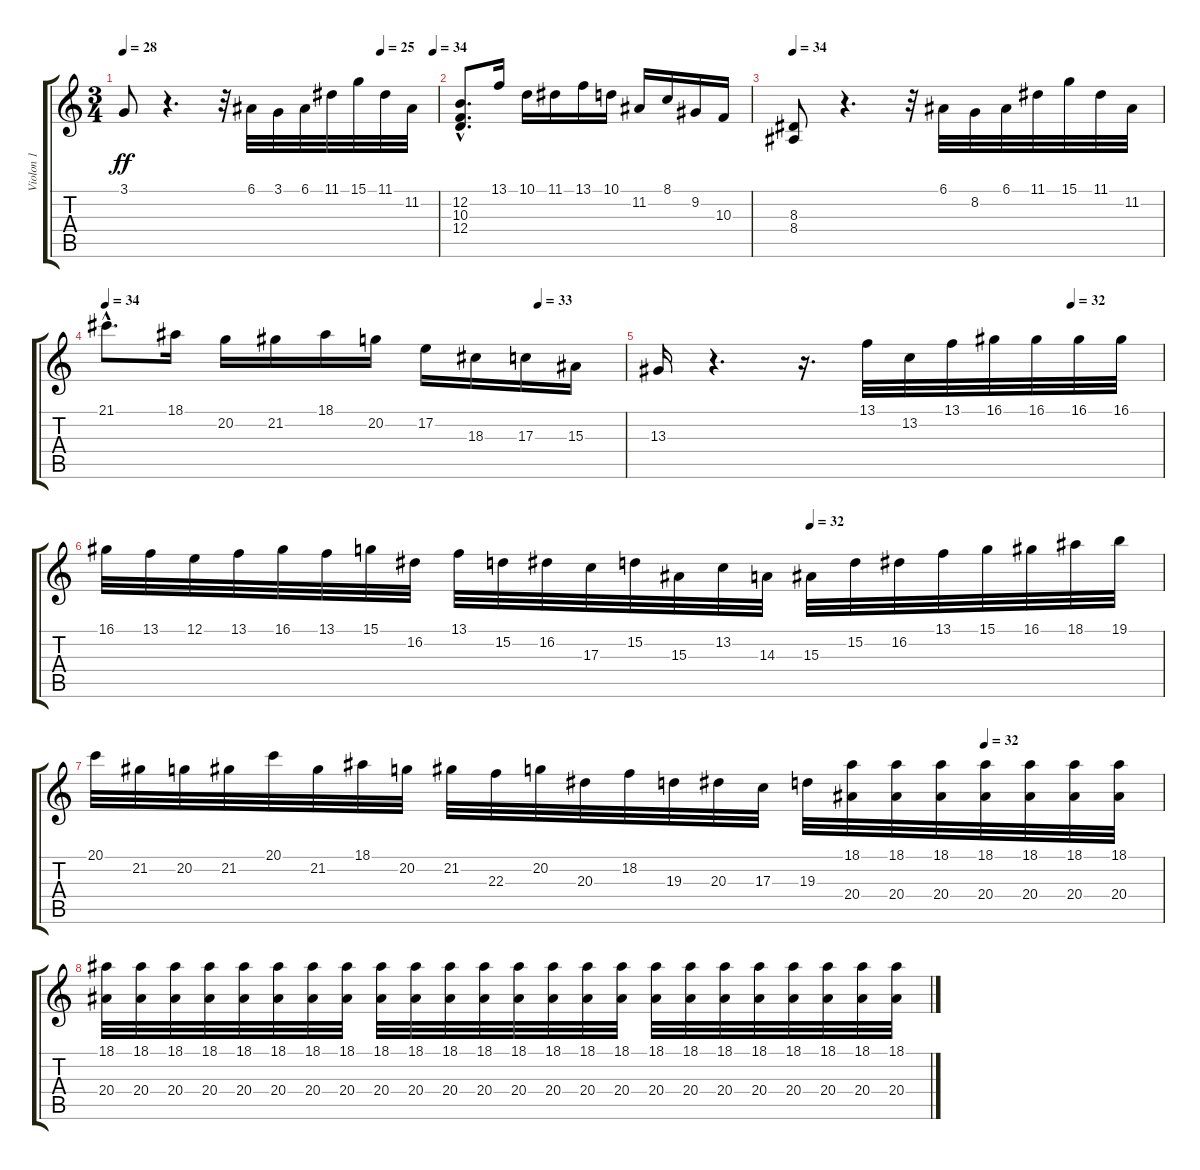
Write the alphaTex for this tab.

\track ("Violon 1" "Violon 1") {instrument violin}
\staff {score tabs}
\tuning (E4 B3 G3 D3 A2 E2) {hide}
\ts (3 4)
\tempo 28
\tempo (25 0.8194444444444444)
\tempo (34 0.9861111111111112)
\clef g2
\ks c
3.1.8{dy ff} r.4{d} r.32 6.1.32 3.1.32 6.1.32 11.1.32 15.1.32 11.1.32 11.2.32 |
(12.2{hac} 10.3{hac} 12.4{hac}).8{d} 13.1.16 10.1.16 11.1.16 13.1.16 10.1.16 11.2.16 8.1.16 9.2.16 10.3.16 |
\tempo 34
(8.3 8.4).8 r.4{d} r.32 6.1.32 8.2.32 6.1.32 11.1.32 15.1.32 11.1.32 11.2.32 |
\tempo 34
\tempo (33 0.8333333333333334)
21.1{hac}.8{d} 18.1.16 20.2.16 21.2.16 18.1.16 20.2.16 17.2.16 18.3.16 17.3.16 15.3.16 |
\tempo (32 0.8194444444444444)
13.3.16 r.4{d} r.16{d} 13.1.32 13.2.32 13.1.32 16.1.32 16.1.32 16.1.32 16.1.32 |
\tempo (32 0.6666666666666666)
16.1.32 13.1.32 12.1.32 13.1.32 16.1.32 13.1.32 15.1.32 16.2.32 13.1.32 15.2.32 16.2.32 17.3.32 15.2.32 15.3.32 13.2.32 14.3.32 15.3.32 15.2.32 16.2.32 13.1.32 15.1.32 16.1.32 18.1.32 19.1.32 |
\tempo (32 0.8333333333333334)
20.1.32 21.2.32 20.2.32 21.2.32 20.1.32 21.2.32 18.1.32 20.2.32 21.2.32 22.3.32 20.2.32 20.3.32 18.2.32 19.3.32 20.3.32 17.3.32 19.3.32 (18.1 20.4).32 (18.1 20.4).32 (18.1 20.4).32 (18.1 20.4).32 (18.1 20.4).32 (18.1 20.4).32 (18.1 20.4).32 |
(18.1 20.4).32 (18.1 20.4).32 (18.1 20.4).32 (18.1 20.4).32 (18.1 20.4).32 (18.1 20.4).32 (18.1 20.4).32 (18.1 20.4).32 (18.1 20.4).32 (18.1 20.4).32 (18.1 20.4).32 (18.1 20.4).32 (18.1 20.4).32 (18.1 20.4).32 (18.1 20.4).32 (18.1 20.4).32 (18.1 20.4).32 (18.1 20.4).32 (18.1 20.4).32 (18.1 20.4).32 (18.1 20.4).32 (18.1 20.4).32 (18.1 20.4).32 (18.1 20.4).32
